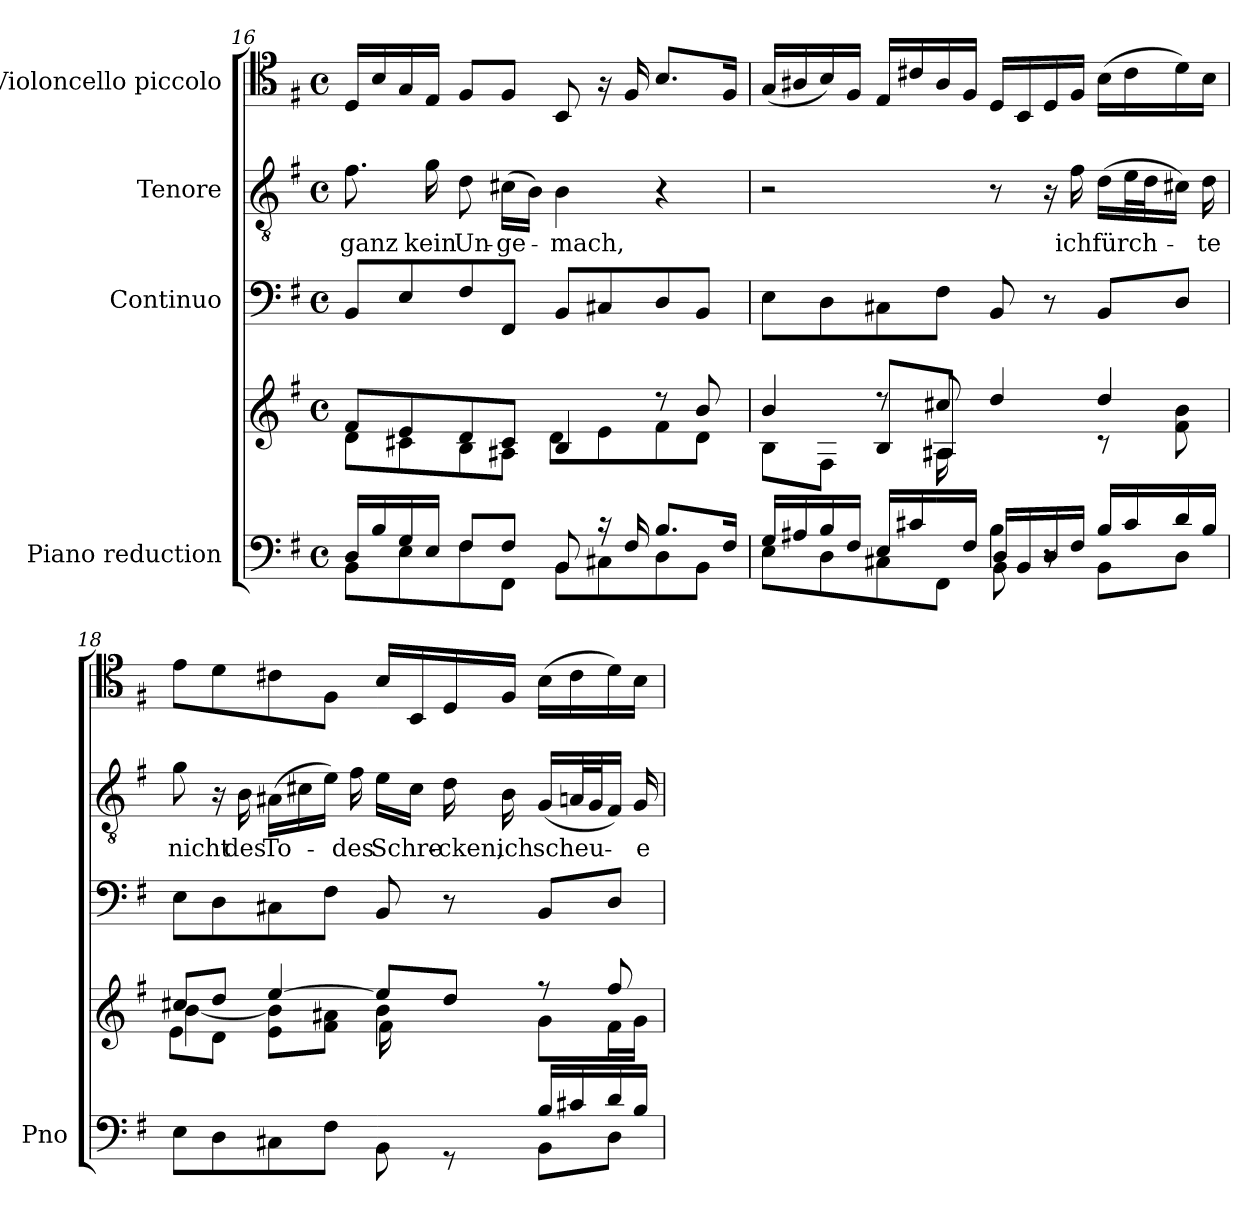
**kern	**kern	**kern	**kern	**text	**kern
*part4	*part4	*part3	*part2	*part2	*part1
*staff5	*staff4	*staff3	*staff2	*staff2	*staff1
*I"Piano reduction	*	*I"Continuo	*I"Tenore	*	*I"Violoncello piccolo
*I'Pno	*	*	*	*	*
*clefF4	*clefG2	*clefF4	*clefGv2	*	*clefC4
*k[f#]	*k[f#]	*k[f#]	*k[f#]	*	*k[f#]
*M4/4	*M4/4	*M4/4	*M4/4	*	*M4/4
*met(c)	*met(c)	*met(c)	*met(c)	*	*met(c)
=16	=16	=16	=16	=16	=16
*^	*^	*	*	*	*
!	!	!	!	!	!	!LO:LY:b	!
16D/LL	8BB\L	8f#/L	8d\L	8BB/L	8.f#\	ganz	16D/LL
16B/	.	.	.	.	.	.	16B/
16G/	8E\	8e/	8c#X\	8E/	.	.	16G/
!	!	!	!	!	!	!LO:LY:b	!
16E/JJ	.	.	.	.	16g\	kein	16E/JJ
!	!	!	!	!	!	!LO:LY:b	!
8F#/L	8F#\	8d/	8B\	8F#/	8d\	Un-	8F#/L
!	!	!	!	!	!	!LO:LY:b	!
8F#/J	8FF#\J	8c#/J	8A#X\J	8FF#/J	(16c#X\LL	-ge-	8F#/J
.	.	.	.	.	16B\JJ)	.	.
!	!	!	!	!	!	!LO:LY:b	!
8BB/	8BB\L	4B/	8d\L	8BB/L	4B\	-mach,	8BB/
16r	8C#X\	.	8e\	8C#X/	.	.	16r
16F#/	.	.	.	.	.	.	16F#/
8.B/L	8D\	8r	8f#\	8D/	4r	.	8.B/L
.	8BB\J	8b/	8d\J	8BB/J	.	.	.
16F#/Jk	.	.	.	.	.	.	16F#/Jk
!!LO:LB:g=z
=17	=17	=17	=17	=17	=17	=17	=17
*	*^	*	*^	*	*	*	*
2ryy	16G/LL	8E\L	4b/	8B\L	4.ryy	8E\L	2r	.	(16G/LL
.	16A#X/	.	.	.	.	.	.	.	16A#X/
.	16B/	8D\	.	8F#\J	.	8D\	.	.	16B/)
.	16F#/JJ	.	.	.	.	.	.	.	16F#/JJ
.	16E/LL	8C#X\	8r	8B\L	.	8C#X\	.	.	16E/LL
.	16c#X/	.	.	.	.	.	.	.	16c#X/
.	16ryy	8FF#\J	8cc#X/	8A#X/J	16A#\	8F#\J	.	.	16A#/
.	16F#/JJ	.	.	.	2ryy	.	.	.	16F#/JJ
4B\	16D/LL	8BB\	4dd/	4ryy	.	8BB/	8r	.	16D/LL
.	16BB/	.	.	.	.	.	.	.	16BB/
.	16D/	8r	.	.	.	8r	16r	.	16D/
!	!	!	!	!	!	!	!	!LO:LY:b	!
.	16F#/JJ	.	.	.	.	.	16f#\	ich	16F#/JJ
!	!	!	!	!	!	!	!	!LO:LY:b	!
4ryy	16B/LL	8BB\L	4dd/	8r	.	8BB/L	(16d\LL	fürch-	(16B\LL
.	16c#/	.	.	.	.	.	32e\L	.	16c#\
.	.	.	.	.	.	.	32d\J	.	.
.	16d/	8D\J	.	8f#\ 8b\	.	8D/J	16c#X\JJ)	.	16d\)
!	!	!	!	!	!	!	!	!LO:LY:b	!
.	16B/JJ	.	.	.	16ryy	.	16d\	-te	16B\JJ
*	*v	*v	*	*	*	*	*	*	*
=18	=18	=18	=18	=18	=18	=18	=18	=18
!	!	!	!	!	!	!	!LO:LY:b	!
4ryy	8E\L	8cc#X/L	[4b\	8e\L	8E\L	8g\	nicht	8e\L
.	8D\	8dd/J	.	8d\J	8D\	16r	.	8d\
!	!	!	!	!	!	!	!LO:LY:b	!
.	.	.	.	.	.	16B\	des	.
!	!	!	!	!	!	!	!LO:LY:b	!
4ryy	8C#X\	[4ee/	8e\ 8b\]L	4ryy	8C#X\	(16A#X\LL	To-	8c#X\
.	.	.	.	.	.	16c#X\	.	.
.	8F#\J	.	8f#\ 8a#X\J	.	8F#\J	16e\JJ)	.	8F#\J
!	!	!	!	!	!	!	!LO:LY:b	!
.	.	.	.	.	.	16f#\	-des	.
!	!	!	!	!	!	!	!LO:LY:b	!
16ryy	8BB\	8ee/L]	4b\	16f#\LL	8BB/	16e\LL	Schre-	16B/LL
16BB/	.	.	.	4..ryy	.	16c#\JJ	.	16BB/
!	!	!	!	!	!	!	!LO:LY:b	!
16D/	8r	8dd/J	.	.	8r	16d\	-cken,	16D/
!	!	!	!	!	!	!	!LO:LY:b	!
16F#/JJ	.	.	.	.	.	16B\	ich	16F#/JJ
!	!	!	!	!	!	!	!LO:LY:b	!
16B/LL	8BB\L	8r	8g\L	.	8BB/L	(16G/LL	scheu-	(16B\LL
16c#X/	.	.	.	.	.	32An/L	.	16c#\
.	.	.	.	.	.	32G/J	.	.
16d/	8D\J	8ff#/	16f#\L	.	8D/J	16F#/JJ)	.	16d\)
!	!	!	!	!	!	!	!LO:LY:b	!
16B/JJ	.	.	16g\JJ	.	.	16G/	-e	16B\JJ
*v	*v	*	*	*	*	*	*	*
*	*v	*v	*v	*	*	*	*
=	=	=	=	=	=
*-	*-	*-	*-	*-	*-
